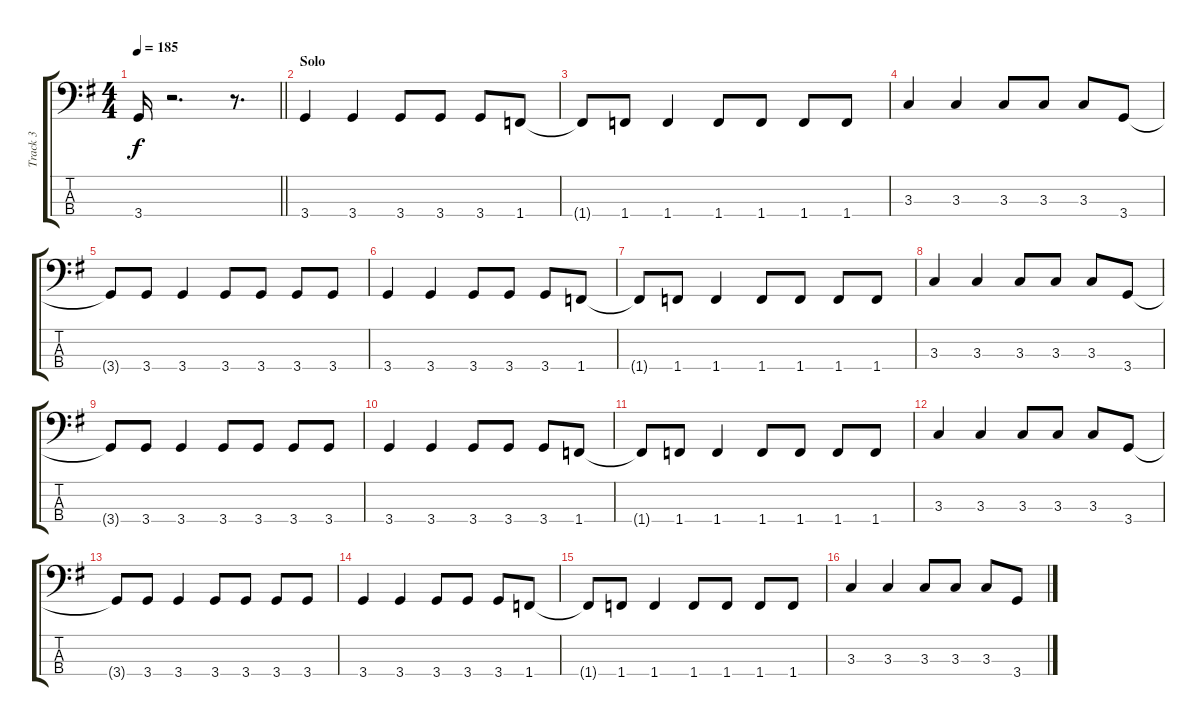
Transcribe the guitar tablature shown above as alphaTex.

\track ("Track 3" "Track 3") {instrument electricbasspick}
\staff {score tabs}
\tuning (G2 D2 A1 E1) {hide}
\ts (4 4)
\tempo 185
\clef f4
\barLineRight lightlight
\ks g
3.4{t}.16{dy f} r.2{d} r.8{d} |
\section ("" "Solo")
3.4.4 3.4.4 3.4.8 3.4.8 3.4.8 1.4.8 |
1.4{t}.8 1.4.8 1.4.4 1.4.8 1.4.8 1.4.8 1.4.8 |
3.3.4 3.3.4 3.3.8 3.3.8 3.3.8 3.4.8 |
3.4{t}.8 3.4.8 3.4.4 3.4.8 3.4.8 3.4.8 3.4.8 |
3.4.4 3.4.4 3.4.8 3.4.8 3.4.8 1.4.8 |
1.4{t}.8 1.4.8 1.4.4 1.4.8 1.4.8 1.4.8 1.4.8 |
3.3.4 3.3.4 3.3.8 3.3.8 3.3.8 3.4.8 |
3.4{t}.8 3.4.8 3.4.4 3.4.8 3.4.8 3.4.8 3.4.8 |
3.4.4 3.4.4 3.4.8 3.4.8 3.4.8 1.4.8 |
1.4{t}.8 1.4.8 1.4.4 1.4.8 1.4.8 1.4.8 1.4.8 |
3.3.4 3.3.4 3.3.8 3.3.8 3.3.8 3.4.8 |
3.4{t}.8 3.4.8 3.4.4 3.4.8 3.4.8 3.4.8 3.4.8 |
3.4.4 3.4.4 3.4.8 3.4.8 3.4.8 1.4.8 |
1.4{t}.8 1.4.8 1.4.4 1.4.8 1.4.8 1.4.8 1.4.8 |
3.3.4 3.3.4 3.3.8 3.3.8 3.3.8 3.4.8
